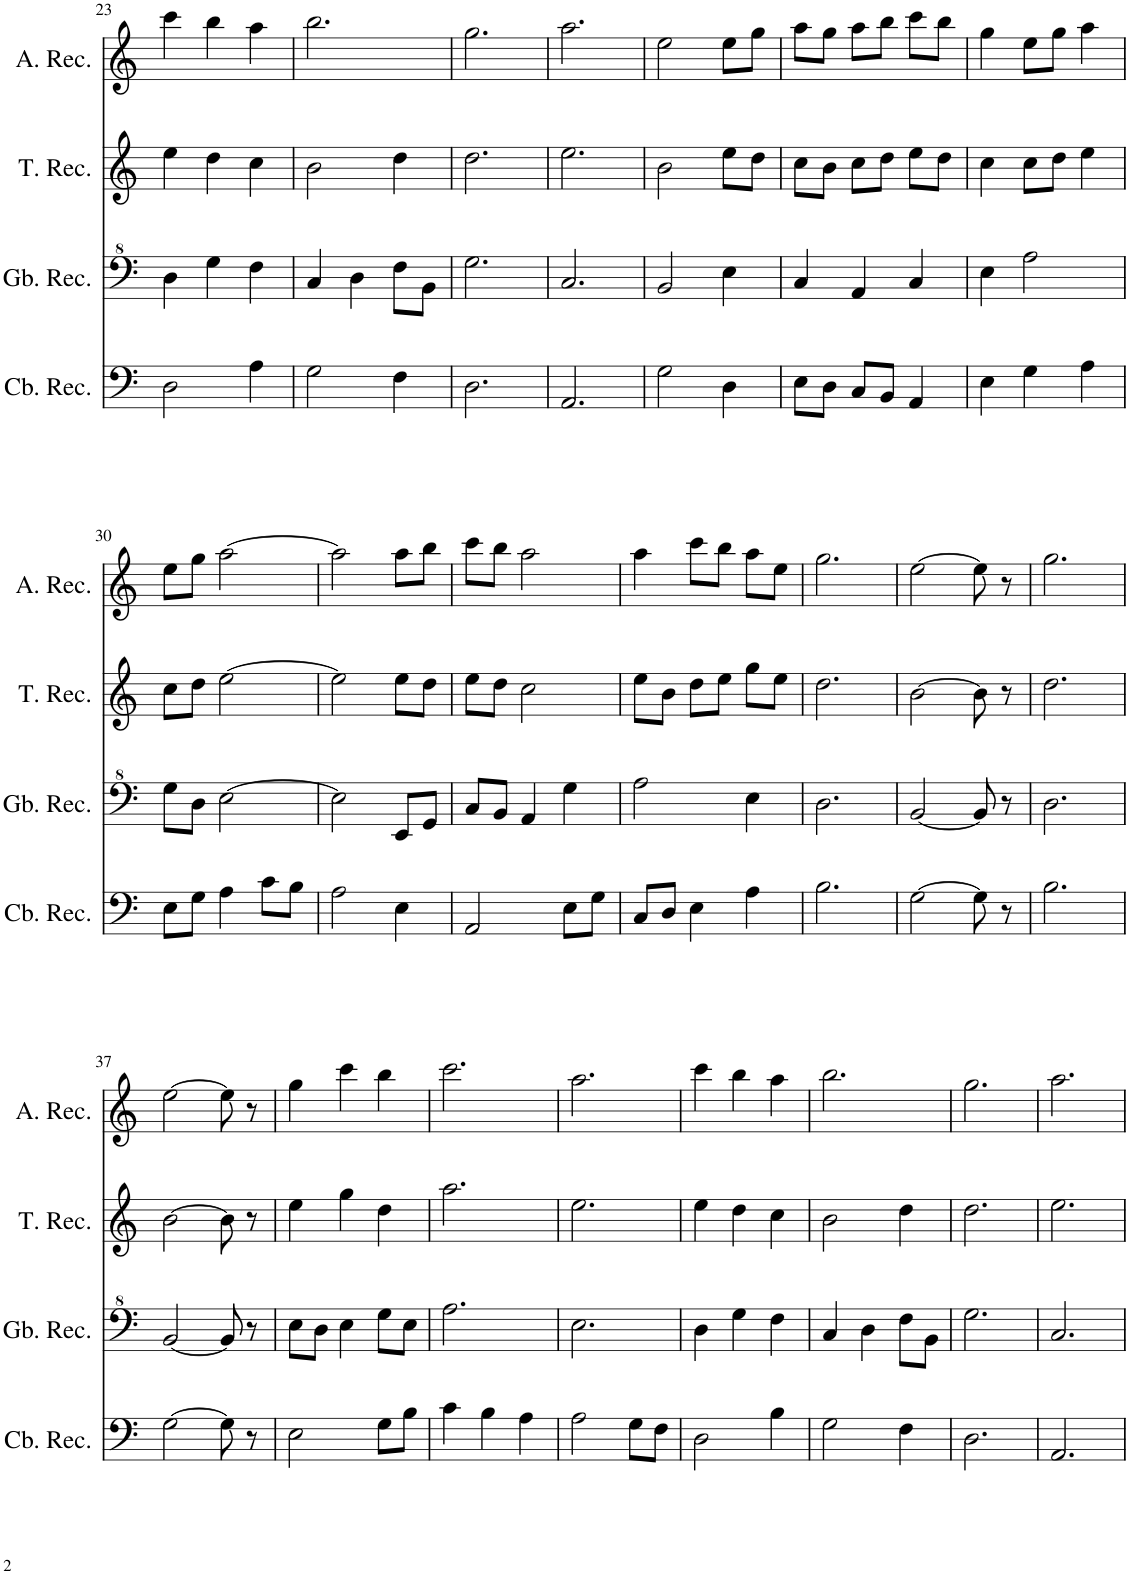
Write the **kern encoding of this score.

**kern	**kern	**kern	**kern
*part4	*part3	*part2	*part1
*staff4	*staff3	*staff2	*staff1
*I"Contrabass Recorder	*I"Greatbass Recorder	*I"Tenor Recorder	*I"Alto Recorder
*I'Cb. Rec.	*I'Gb. Rec.	*I'T. Rec.	*I'A. Rec.
!!LO:PB:g=z
*clefF4	*clefF^4	*clefG2	*clefG2
*k[]	*k[]	*k[]	*k[]
*M3/4	*M3/4	*M3/4	*M3/4
=23	=23	=23	=23
2D\	4d\	4ee\	4ccc\
.	4g\	4dd\	4bb\
4A\	4f\	4cc\	4aa\
=24	=24	=24	=24
2G\	4c/	2b\	2.bb\
.	4d\	.	.
4F\	8f\L	4dd\	.
.	8B\J	.	.
=25	=25	=25	=25
2.D\	2.g\	2.dd\	2.gg\
=26	=26	=26	=26
2.AA/	2.c/	2.ee\	2.aa\
=27	=27	=27	=27
2G\	2B/	2b\	2ee\
4D\	4e\	8ee\L	8ee\L
.	.	8dd\J	8gg\J
=28	=28	=28	=28
8E\L	4c/	8cc\L	8aa\L
8D\J	.	8b\J	8gg\J
8C/L	4A/	8cc\L	8aa\L
8BB/J	.	8dd\J	8bb\J
4AA/	4c/	8ee\L	8ccc\L
.	.	8dd\J	8bb\J
=29	=29	=29	=29
4E\	4e\	4cc\	4gg\
4G\	2a\	8cc\L	8ee\L
.	.	8dd\J	8gg\J
4A\	.	4ee\	4aa\
!!LO:LB:g=z
=30	=30	=30	=30
8E\L	8g\L	8cc\L	8ee\L
8G\J	8d\J	8dd\J	8gg\J
4A\	[2e\	[2ee\	[2aa\
8c\L	.	.	.
8B\J	.	.	.
=31	=31	=31	=31
2A\	2e\]	2ee\]	2aa\]
4E\	8E/L	8ee\L	8aa\L
.	8G/J	8dd\J	8bb\J
=32	=32	=32	=32
2AA/	8c/L	8ee\L	8ccc\L
.	8B/J	8dd\J	8bb\J
.	4A/	2cc\	2aa\
8E\L	4g\	.	.
8G\J	.	.	.
=33	=33	=33	=33
8C/L	2a\	8ee\L	4aa\
8D/J	.	8b\J	.
4E\	.	8dd\L	8ccc\L
.	.	8ee\J	8bb\J
4A\	4e\	8gg\L	8aa\L
.	.	8ee\J	8ee\J
=34	=34	=34	=34
2.B\	2.d\	2.dd\	2.gg\
=35	=35	=35	=35
[2G\	[2B/	[2b\	[2ee\
8G\]	8B/]	8b\]	8ee\]
8r	8r	8r	8r
=36	=36	=36	=36
2.B\	2.d\	2.dd\	2.gg\
!!LO:LB:g=z
=37	=37	=37	=37
[2G\	[2B/	[2b\	[2ee\
8G\]	8B/]	8b\]	8ee\]
8r	8r	8r	8r
=38	=38	=38	=38
2E\	8e\L	4ee\	4gg\
.	8d\J	.	.
.	4e\	4gg\	4ccc\
8G\L	8g\L	4dd\	4bb\
8B\J	8e\J	.	.
=39	=39	=39	=39
4c\	2.a\	2.aa\	2.ccc\
4B\	.	.	.
4A\	.	.	.
=40	=40	=40	=40
2A\	2.e\	2.ee\	2.aa\
8G\L	.	.	.
8F\J	.	.	.
=41	=41	=41	=41
2D\	4d\	4ee\	4ccc\
.	4g\	4dd\	4bb\
4B\	4f\	4cc\	4aa\
=42	=42	=42	=42
2G\	4c/	2b\	2.bb\
.	4d\	.	.
4F\	8f\L	4dd\	.
.	8B\J	.	.
=43	=43	=43	=43
2.D\	2.g\	2.dd\	2.gg\
=44	=44	=44	=44
2.AA/	2.c/	2.ee\	2.aa\
=	=	=	=
*-	*-	*-	*-
